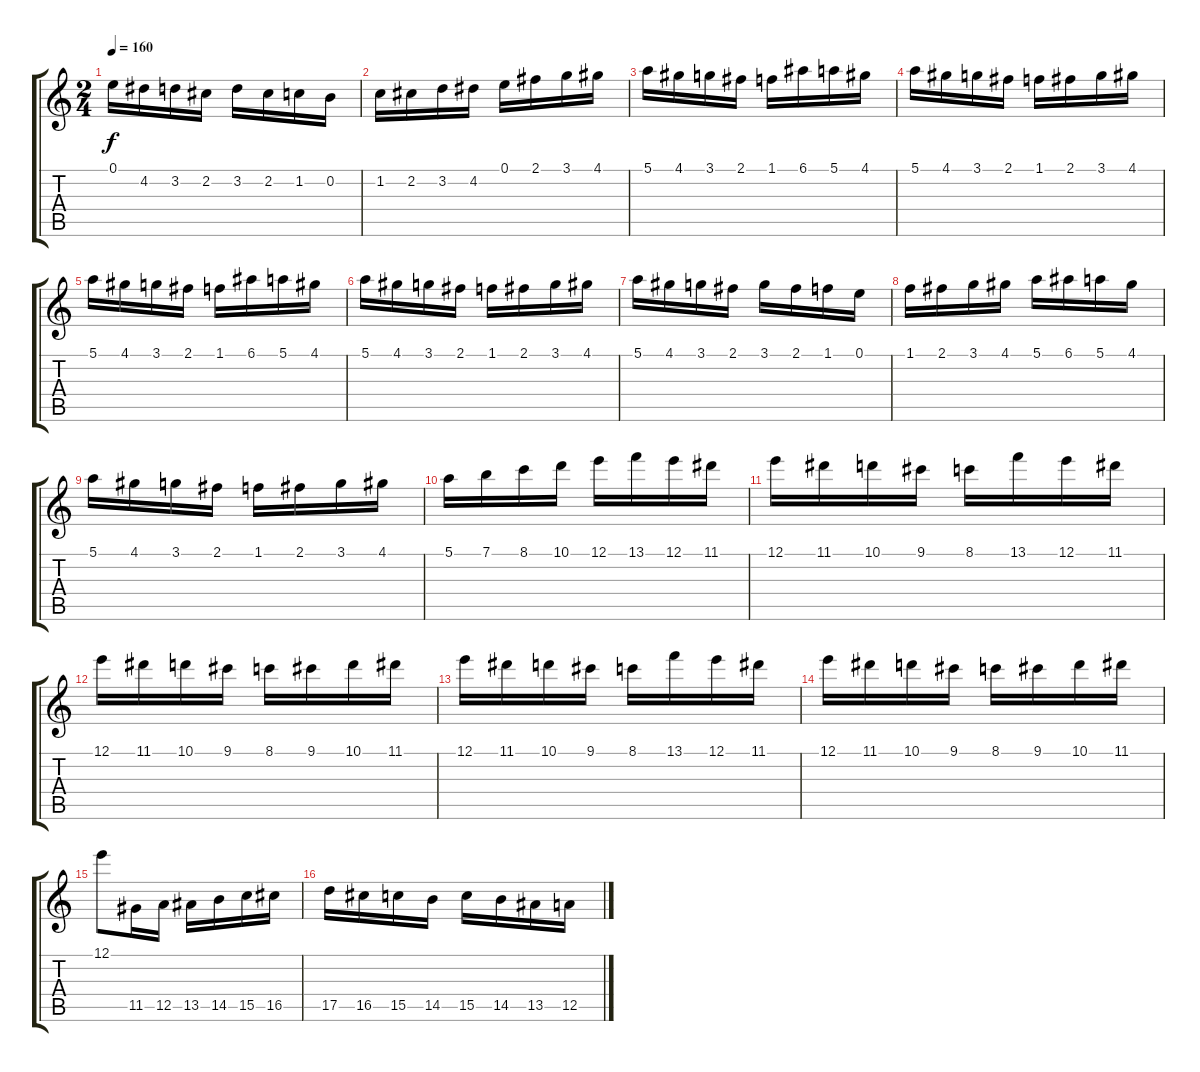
\track "" {instrument distortionguitar}
\staff {score tabs}
\tuning (E4 B3 G3 D3 A2 E2) {hide}
\ts (2 4)
\tempo 160
\clef g2
\ks c
0.1.16{dy f} 4.2.16 3.2.16 2.2.16 3.2.16 2.2.16 1.2.16 0.2.16 |
1.2.16 2.2.16 3.2.16 4.2.16 0.1.16 2.1.16 3.1.16 4.1.16 |
5.1.16 4.1.16 3.1.16 2.1.16 1.1.16 6.1.16 5.1.16 4.1.16 |
5.1.16 4.1.16 3.1.16 2.1.16 1.1.16 2.1.16 3.1.16 4.1.16 |
5.1.16 4.1.16 3.1.16 2.1.16 1.1.16 6.1.16 5.1.16 4.1.16 |
5.1.16 4.1.16 3.1.16 2.1.16 1.1.16 2.1.16 3.1.16 4.1.16 |
5.1.16 4.1.16 3.1.16 2.1.16 3.1.16 2.1.16 1.1.16 0.1.16 |
1.1.16 2.1.16 3.1.16 4.1.16 5.1.16 6.1.16 5.1.16 4.1.16 |
5.1.16 4.1.16 3.1.16 2.1.16 1.1.16 2.1.16 3.1.16 4.1.16 |
5.1.16 7.1.16 8.1.16 10.1.16 12.1.16 13.1.16 12.1.16 11.1.16 |
12.1.16 11.1.16 10.1.16 9.1.16 8.1.16 13.1.16 12.1.16 11.1.16 |
12.1.16 11.1.16 10.1.16 9.1.16 8.1.16 9.1.16 10.1.16 11.1.16 |
12.1.16 11.1.16 10.1.16 9.1.16 8.1.16 13.1.16 12.1.16 11.1.16 |
12.1.16 11.1.16 10.1.16 9.1.16 8.1.16 9.1.16 10.1.16 11.1.16 |
12.1.8 11.5.16 12.5.16 13.5.16 14.5.16 15.5.16 16.5.16 |
17.5.16 16.5.16 15.5.16 14.5.16 15.5.16 14.5.16 13.5.16 12.5.16
